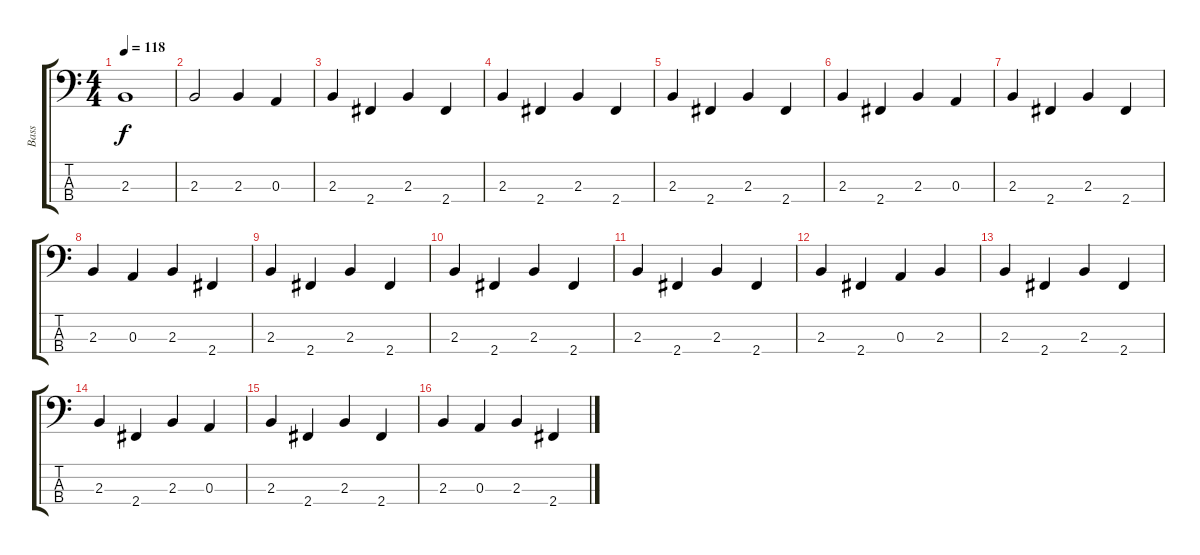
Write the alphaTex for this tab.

\track ("Bass" "Bass") {instrument electricbassfinger}
\staff {score tabs}
\tuning (G2 D2 A1 E1) {hide}
\ts (4 4)
\tempo 118
\clef f4
\ks c
2.3.1{dy f instrument electricbassfinger} |
2.3.2 2.3.4 0.3.4 |
2.3.4 2.4.4 2.3.4 2.4.4 |
2.3.4 2.4.4 2.3.4 2.4.4 |
2.3.4 2.4.4 2.3.4 2.4.4 |
2.3.4 2.4.4 2.3.4 0.3.4 |
2.3.4 2.4.4 2.3.4 2.4.4 |
2.3.4 0.3.4 2.3.4 2.4.4 |
2.3.4 2.4.4 2.3.4 2.4.4 |
2.3.4 2.4.4 2.3.4 2.4.4 |
2.3.4 2.4.4 2.3.4 2.4.4 |
2.3.4 2.4.4 0.3.4 2.3.4 |
2.3.4 2.4.4 2.3.4 2.4.4 |
2.3.4 2.4.4 2.3.4 0.3.4 |
2.3.4 2.4.4 2.3.4 2.4.4 |
2.3.4 0.3.4 2.3.4 2.4.4
